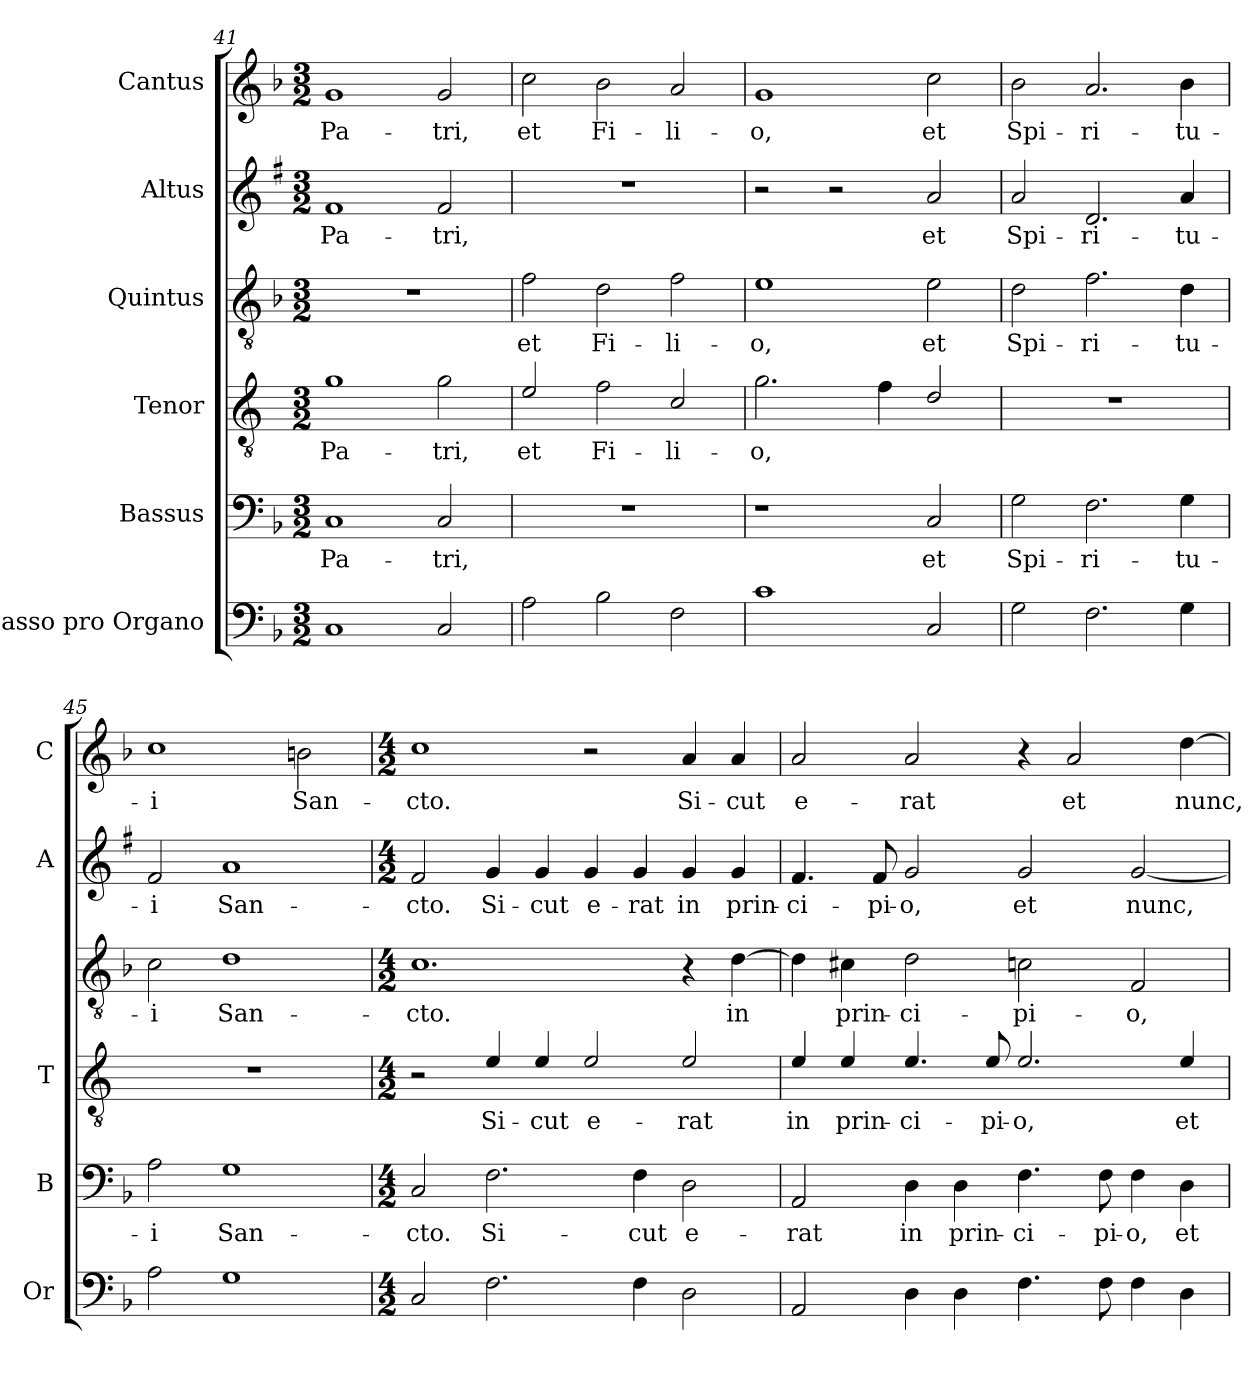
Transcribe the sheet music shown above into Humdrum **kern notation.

**kern	**kern	**text	**kern	**text	**kern	**text	**kern	**text	**kern	**text
*part6	*part5	*part5	*part4	*part4	*part3	*part3	*part2	*part2	*part1	*part1
*staff6	*staff5	*staff5	*staff4	*staff4	*staff3	*staff3	*staff2	*staff2	*staff1	*staff1
*I"Basso pro Organo	*I"Bassus	*	*I"Tenor	*	*I"Quintus	*	*I"Altus	*	*I"Cantus	*
*I'Or	*I'B	*	*I'T	*	*	*	*I'A	*	*I'C	*
*clefF4	*clefF4	*	*clefGv2	*	*clefGv2	*	*clefG2	*	*clefG2	*
*	*	*	*ITrd4c7	*	*	*	*ITrd1c2	*	*	*
*k[b-]	*k[b-]	*	*k[b-]	*	*k[b-]	*	*k[b-]	*	*k[b-]	*
*F:	*F:	*	*F:	*	*F:	*	*F:	*	*F:	*
*M3/2	*M3/2	*	*M3/2	*	*M3/2	*	*M3/2	*	*M3/2	*
=41	=41	=41	=41	=41	=41	=41	=41	=41	=41	=41
!	!	!LO:LY:b	!	!LO:LY:b	!	!	!	!LO:LY:b	!	!LO:LY:b
1C	1C	Pa-	1c	Pa-	1.r	.	1e	Pa-	1g	Pa-
!	!	!LO:LY:b	!	!LO:LY:b	!	!	!	!LO:LY:b	!	!LO:LY:b
2C/	2C/	-tri,	2c\	-tri,	.	.	2e/	-tri,	2g/	-tri,
!!LO:LB:g=z
=42	=42	=42	=42	=42	=42	=42	=42	=42	=42	=42
!	!	!	!	!LO:LY:b	!	!LO:LY:b	!	!	!	!LO:LY:b
2A\	1.r	.	2A/	et	2f\	et	1.r	.	2cc\	et
!	!	!	!	!LO:LY:b	!	!LO:LY:b	!	!	!	!LO:LY:b
2B-\	.	.	2B-\	Fi-	2d\	Fi-	.	.	2b-\	Fi-
!	!	!	!	!LO:LY:b	!	!LO:LY:b	!	!	!	!LO:LY:b
2F\	.	.	2F/	-li-	2f\	-li-	.	.	2a/	-li-
=43	=43	=43	=43	=43	=43	=43	=43	=43	=43	=43
!	!	!	!	!LO:LY:b	!	!LO:LY:b	!	!	!	!LO:LY:b
1c	1r	.	2.c\	-o,	1e	-o,	2r	.	1g	-o,
.	.	.	.	.	.	.	2r	.	.	.
.	.	.	4B-\	.	.	.	.	.	.	.
!	!	!LO:LY:b	!	!	!	!LO:LY:b	!	!LO:LY:b	!	!LO:LY:b
2C/	2C/	et	2G/	.	2e\	et	2g/	et	2cc\	et
=44	=44	=44	=44	=44	=44	=44	=44	=44	=44	=44
!	!	!LO:LY:b	!	!	!	!LO:LY:b	!	!LO:LY:b	!	!LO:LY:b
2G\	2G\	Spi-	1.r	.	2d\	Spi-	2g/	Spi-	2b-\	Spi-
!	!	!LO:LY:b	!	!	!	!LO:LY:b	!	!LO:LY:b	!	!LO:LY:b
2.F\	2.F\	-ri-	.	.	2.f\	-ri-	2.c/	-ri-	2.a/	-ri-
!	!	!LO:LY:b	!	!	!	!LO:LY:b	!	!LO:LY:b	!	!LO:LY:b
4G\	4G\	-tu-	.	.	4d\	-tu-	4g/	-tu-	4b-\	-tu-
=45	=45	=45	=45	=45	=45	=45	=45	=45	=45	=45
!	!	!LO:LY:b	!	!	!	!LO:LY:b	!	!LO:LY:b	!	!LO:LY:b
2A\	2A\	-i	1.r	.	2c\	-i	2e/	-i	1cc	-i
!	!	!LO:LY:b	!	!	!	!LO:LY:b	!	!LO:LY:b	!	!
1G	1G	San-	.	.	1d	San-	1g	San-	.	.
!	!	!	!	!	!	!	!	!	!	!LO:LY:b
.	.	.	.	.	.	.	.	.	2bn\	San-
=46	=46	=46	=46	=46	=46	=46	=46	=46	=46	=46
*M4/2	*M4/2	*	*M4/2	*	*M4/2	*	*M4/2	*	*M4/2	*
!	!	!LO:LY:b	!	!	!	!LO:LY:b	!	!LO:LY:b	!	!LO:LY:b
2C/	2C/	-cto.	2r	.	1.c	-cto.	2e/	-cto.	1cc	-cto.
!	!	!LO:LY:b	!	!LO:LY:b	!	!	!	!LO:LY:b	!	!
2.F\	2.F\	Si-	4A/	Si-	.	.	4f/	Si-	.	.
!	!	!	!	!LO:LY:b	!	!	!	!LO:LY:b	!	!
.	.	.	4A/	-cut	.	.	4f/	-cut	.	.
!	!	!	!	!LO:LY:b	!	!	!	!LO:LY:b	!	!
.	.	.	2A/	e-	.	.	4f/	e-	2r	.
!	!	!LO:LY:b	!	!	!	!	!	!LO:LY:b	!	!
4F\	4F\	-cut	.	.	.	.	4f/	-rat	.	.
!	!	!LO:LY:b	!	!LO:LY:b	!	!	!	!LO:LY:b	!	!LO:LY:b
2D\	2D\	e-	2A/	-rat	4r	.	4f/	in	4a/	Si-
!	!	!	!	!	!	!LO:LY:b	!	!LO:LY:b	!	!LO:LY:b
.	.	.	.	.	[4d\	in	4f/	prin-	4a/	-cut
!!LO:PB:g=z
=47	=47	=47	=47	=47	=47	=47	=47	=47	=47	=47
!	!	!LO:LY:b	!	!LO:LY:b	!	!	!	!LO:LY:b	!	!LO:LY:b
2AA/	2AA/	-rat	4A/	in	4d\]	.	4.e/	-ci-	2a/	e-
!	!	!	!	!LO:LY:b	!	!LO:LY:b	!	!	!	!
.	.	.	4A/	prin-	4c#X\	prin-	.	.	.	.
!	!	!	!	!	!	!	!	!LO:LY:b	!	!
.	.	.	.	.	.	.	8e/	-pi-	.	.
!	!	!LO:LY:b	!	!LO:LY:b	!	!LO:LY:b	!	!LO:LY:b	!	!LO:LY:b
4D\	4D\	in	4.A/	-ci-	2d\	-ci-	2f/	-o,	2a/	-rat
!	!	!LO:LY:b	!	!	!	!	!	!	!	!
4D\	4D\	prin-	.	.	.	.	.	.	.	.
!	!	!	!	!LO:LY:b	!	!	!	!	!	!
.	.	.	8A/	-pi-	.	.	.	.	.	.
!	!	!LO:LY:b	!	!LO:LY:b	!	!LO:LY:b	!	!LO:LY:b	!	!
4.F\	4.F\	-ci-	2.A/	-o,	2cn\	-pi-	2f/	et	4r	.
!	!	!	!	!	!	!	!	!	!	!LO:LY:b
.	.	.	.	.	.	.	.	.	2a/	et
!	!	!LO:LY:b	!	!	!	!	!	!	!	!
8F\	8F\	-pi-	.	.	.	.	.	.	.	.
!	!	!LO:LY:b	!	!	!	!LO:LY:b	!	!LO:LY:b	!	!
4F\	4F\	-o,	.	.	2F/	-o,	[2f/	nunc,	.	.
!	!	!LO:LY:b	!	!LO:LY:b	!	!	!	!	!	!LO:LY:b
4D\	4D\	et	4A/	et	.	.	.	.	[4dd\	nunc,
=	=	=	=	=	=	=	=	=	=	=
*-	*-	*-	*-	*-	*-	*-	*-	*-	*-	*-
